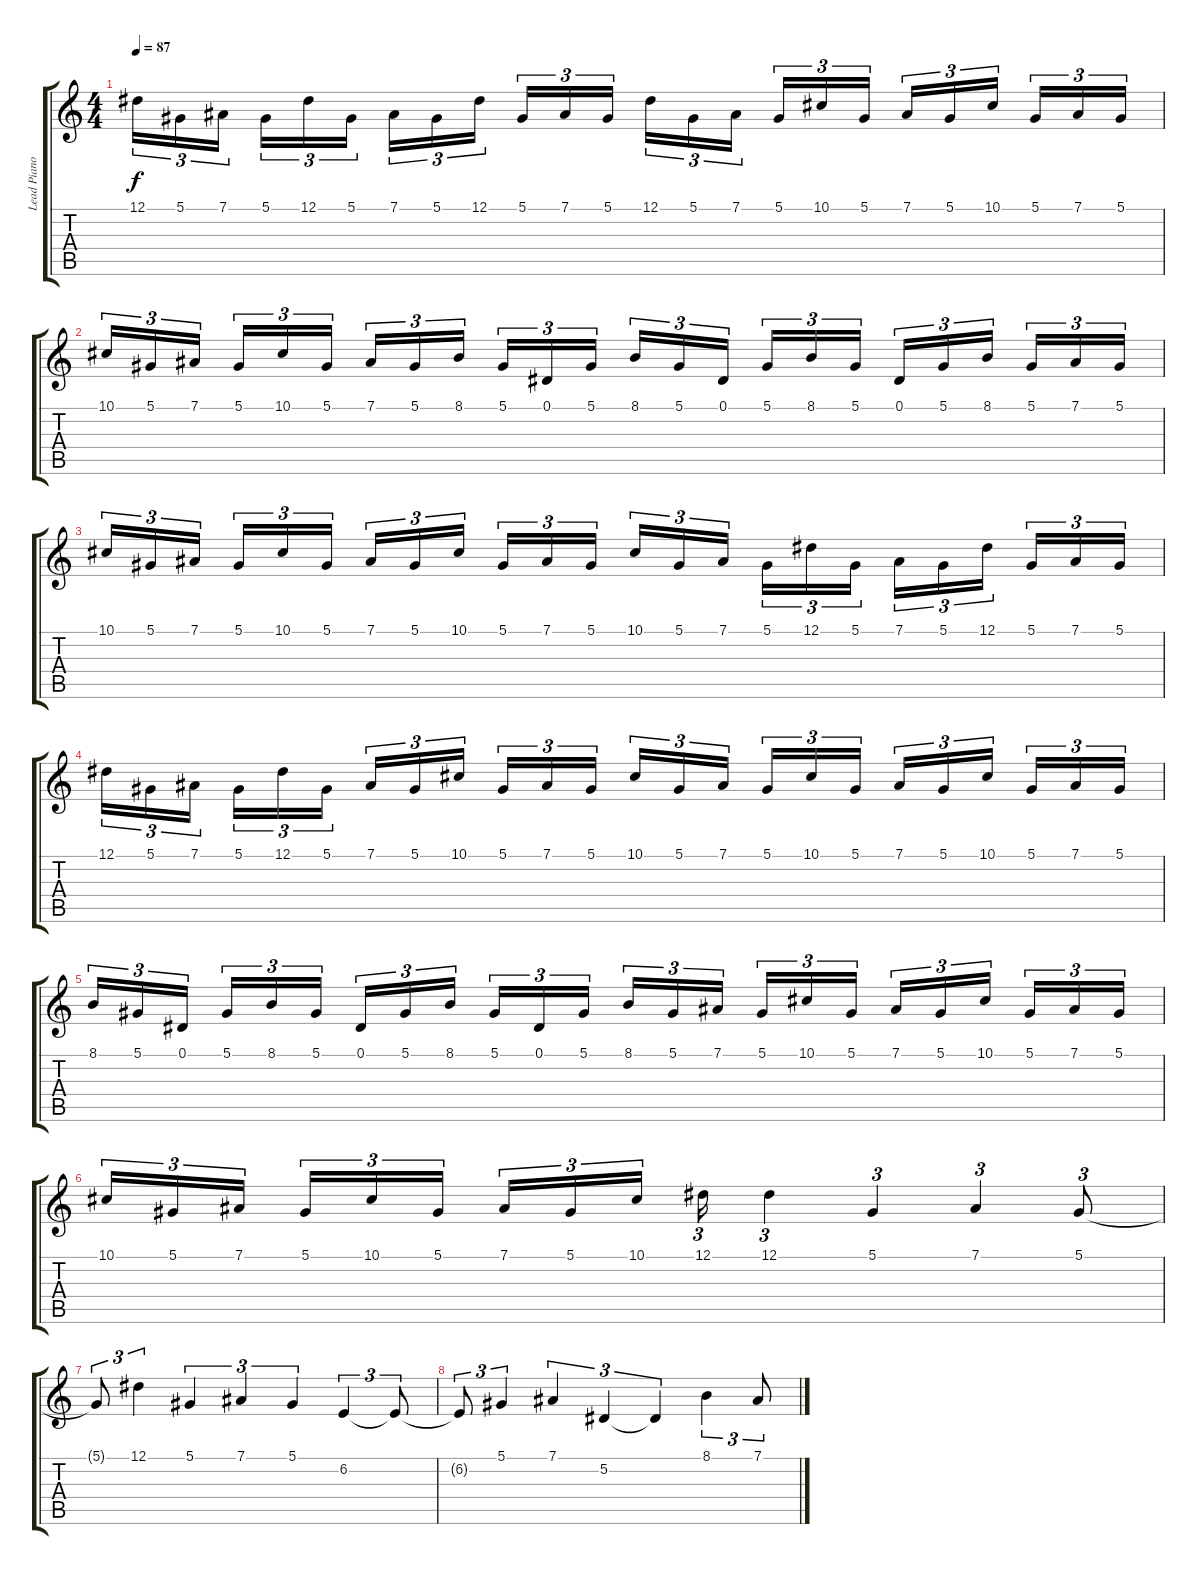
\track ("Lead Piano (Everton)" "Lead Piano") {instrument acousticgrandpiano}
\staff {score tabs}
\tuning (Eb4 Bb3 Gb3 Db3 Ab2 Eb2) {hide}
\ts (4 4)
\tempo 87
\clef g2
\ks c
12.1.16{tu (3 2) dy f} 5.1.16{tu (3 2)} 7.1.16{tu (3 2)} 5.1.16{tu (3 2)} 12.1.16{tu (3 2)} 5.1.16{tu (3 2)} 7.1.16{tu (3 2)} 5.1.16{tu (3 2)} 12.1.16{tu (3 2)} 5.1.16{tu (3 2)} 7.1.16{tu (3 2)} 5.1.16{tu (3 2)} 12.1.16{tu (3 2)} 5.1.16{tu (3 2)} 7.1.16{tu (3 2)} 5.1.16{tu (3 2)} 10.1.16{tu (3 2)} 5.1.16{tu (3 2)} 7.1.16{tu (3 2)} 5.1.16{tu (3 2)} 10.1.16{tu (3 2)} 5.1.16{tu (3 2)} 7.1.16{tu (3 2)} 5.1.16{tu (3 2)} |
10.1.16{tu (3 2)} 5.1.16{tu (3 2)} 7.1.16{tu (3 2)} 5.1.16{tu (3 2)} 10.1.16{tu (3 2)} 5.1.16{tu (3 2)} 7.1.16{tu (3 2)} 5.1.16{tu (3 2)} 8.1.16{tu (3 2)} 5.1.16{tu (3 2)} 0.1.16{tu (3 2)} 5.1.16{tu (3 2)} 8.1.16{tu (3 2)} 5.1.16{tu (3 2)} 0.1.16{tu (3 2)} 5.1.16{tu (3 2)} 8.1.16{tu (3 2)} 5.1.16{tu (3 2)} 0.1.16{tu (3 2)} 5.1.16{tu (3 2)} 8.1.16{tu (3 2)} 5.1.16{tu (3 2)} 7.1.16{tu (3 2)} 5.1.16{tu (3 2)} |
10.1.16{tu (3 2)} 5.1.16{tu (3 2)} 7.1.16{tu (3 2)} 5.1.16{tu (3 2)} 10.1.16{tu (3 2)} 5.1.16{tu (3 2)} 7.1.16{tu (3 2)} 5.1.16{tu (3 2)} 10.1.16{tu (3 2)} 5.1.16{tu (3 2)} 7.1.16{tu (3 2)} 5.1.16{tu (3 2)} 10.1.16{tu (3 2)} 5.1.16{tu (3 2)} 7.1.16{tu (3 2)} 5.1.16{tu (3 2)} 12.1.16{tu (3 2)} 5.1.16{tu (3 2)} 7.1.16{tu (3 2)} 5.1.16{tu (3 2)} 12.1.16{tu (3 2)} 5.1.16{tu (3 2)} 7.1.16{tu (3 2)} 5.1.16{tu (3 2)} |
12.1.16{tu (3 2)} 5.1.16{tu (3 2)} 7.1.16{tu (3 2)} 5.1.16{tu (3 2)} 12.1.16{tu (3 2)} 5.1.16{tu (3 2)} 7.1.16{tu (3 2)} 5.1.16{tu (3 2)} 10.1.16{tu (3 2)} 5.1.16{tu (3 2)} 7.1.16{tu (3 2)} 5.1.16{tu (3 2)} 10.1.16{tu (3 2)} 5.1.16{tu (3 2)} 7.1.16{tu (3 2)} 5.1.16{tu (3 2)} 10.1.16{tu (3 2)} 5.1.16{tu (3 2)} 7.1.16{tu (3 2)} 5.1.16{tu (3 2)} 10.1.16{tu (3 2)} 5.1.16{tu (3 2)} 7.1.16{tu (3 2)} 5.1.16{tu (3 2)} |
8.1.16{tu (3 2)} 5.1.16{tu (3 2)} 0.1.16{tu (3 2)} 5.1.16{tu (3 2)} 8.1.16{tu (3 2)} 5.1.16{tu (3 2)} 0.1.16{tu (3 2)} 5.1.16{tu (3 2)} 8.1.16{tu (3 2)} 5.1.16{tu (3 2)} 0.1.16{tu (3 2)} 5.1.16{tu (3 2)} 8.1.16{tu (3 2)} 5.1.16{tu (3 2)} 7.1.16{tu (3 2)} 5.1.16{tu (3 2)} 10.1.16{tu (3 2)} 5.1.16{tu (3 2)} 7.1.16{tu (3 2)} 5.1.16{tu (3 2)} 10.1.16{tu (3 2)} 5.1.16{tu (3 2)} 7.1.16{tu (3 2)} 5.1.16{tu (3 2)} |
10.1.16{tu (3 2)} 5.1.16{tu (3 2)} 7.1.16{tu (3 2)} 5.1.16{tu (3 2)} 10.1.16{tu (3 2)} 5.1.16{tu (3 2)} 7.1.16{tu (3 2)} 5.1.16{tu (3 2)} 10.1.16{tu (3 2)} 12.1.16{tu (3 2)} 12.1.4{tu (3 2)} 5.1.4{tu (3 2)} 7.1.4{tu (3 2)} 5.1.8{tu (3 2)} |
5.1{t}.8{tu (3 2)} 12.1.4{tu (3 2)} 5.1.4{tu (3 2)} 7.1.4{tu (3 2)} 5.1.4{tu (3 2)} 6.2.4{tu (3 2)} 6.2{t}.8{tu (3 2)} |
6.2{t}.8{tu (3 2)} 5.1.4{tu (3 2)} 7.1.4{tu (3 2)} 5.2.4{tu (3 2)} 5.2{t}.4{tu (3 2)} 8.1.4{tu (3 2)} 7.1.8{tu (3 2)}
